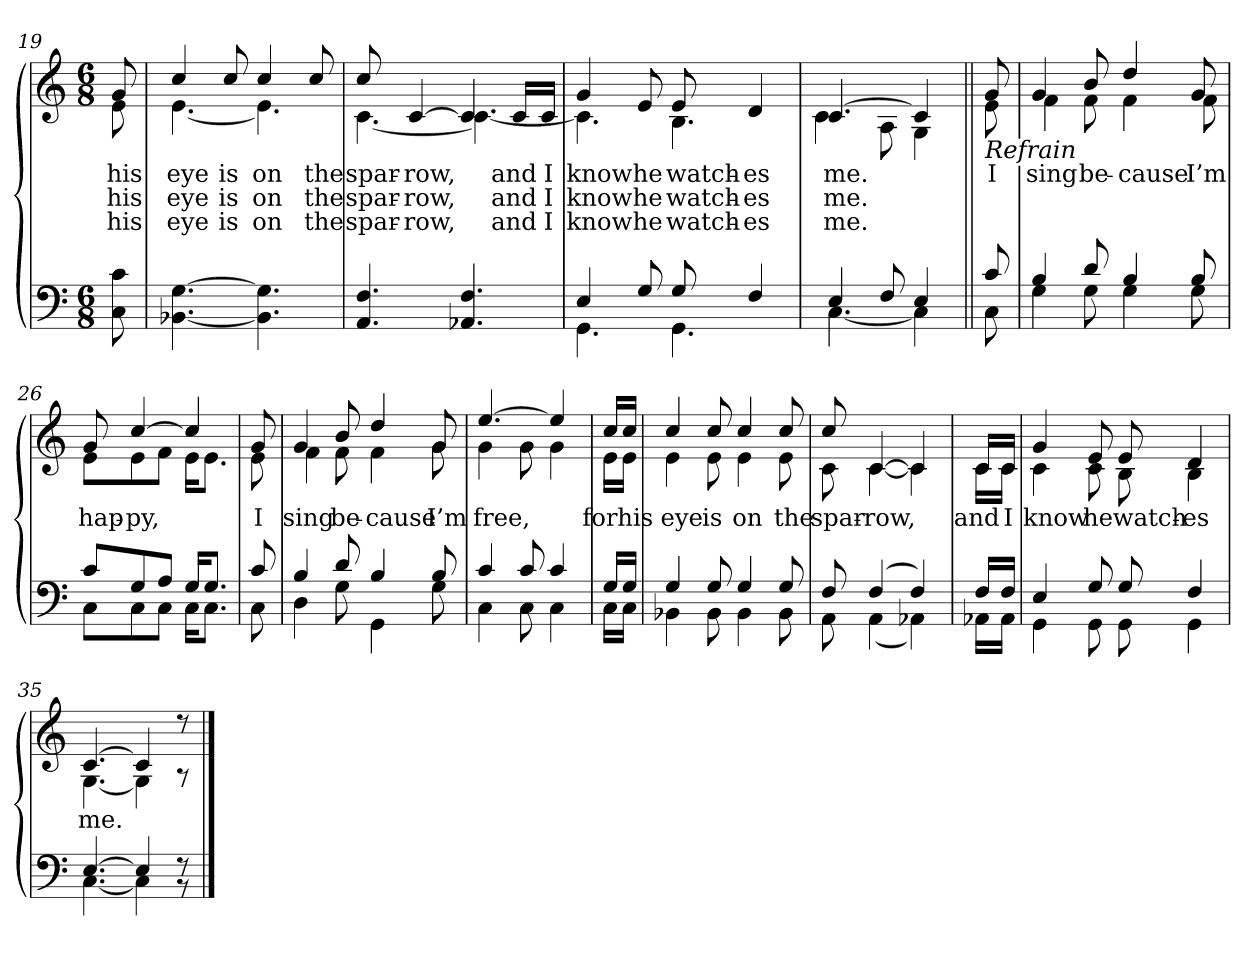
**kern	**kern	**text	**text	**text
*part2	*part1	*part1	*part1	*part1
*staff2	*staff1	*staff1	*staff1	*staff1
!!LO:LB:g=z
*clefF4	*clefG2	*	*	*
*k[]	*k[]	*	*	*
*M6/8	*M6/8	*	*	*
=19	=19	=19	=19	=19
!	!	!LO:LY:b	!LO:LY:b	!LO:LY:b
*	*^	*	*	*
8C\ 8c\	8g/	8e\	his	his	his
=20	=20	=20	=20	=20	=20
!	!	!	!LO:LY:b	!LO:LY:b	!LO:LY:b
[4.BB-X\ [4.G\	4cc/	[4.e\	eye	eye	eye
!	!	!	!LO:LY:b	!LO:LY:b	!LO:LY:b
.	8cc/	.	is	is	is
!	!	!	!LO:LY:b	!LO:LY:b	!LO:LY:b
4.BB-\] 4.G\]	4cc/	4.e\]	on	on	on
!	!	!	!LO:LY:b	!LO:LY:b	!LO:LY:b
.	8cc/	.	the	the	the
=21	=21	=21	=21	=21	=21
!	!	!	!LO:LY:b	!LO:LY:b	!LO:LY:b
4.AA/ 4.F/	8cc/	[4.c\	spar-	spar-	spar-
!	!	!	!LO:LY:b	!LO:LY:b	!LO:LY:b
.	[4c/	.	-row,	-row,	-row,
4.AA-X/ 4.F/	4c/]	4.c\_	.	.	.
!	!	!	!LO:LY:b	!LO:LY:b	!LO:LY:b
.	16c/LL	.	and	and	and
!	!	!	!LO:LY:b	!LO:LY:b	!LO:LY:b
.	16c/JJ	.	I	I	I
=22	=22	=22	=22	=22	=22
*^	*	*	*	*	*
!	!	!	!	!LO:LY:b	!LO:LY:b	!LO:LY:b
4E/	4.GG\	4g/	4.c\]	know	know	know
!	!	!	!	!LO:LY:b	!LO:LY:b	!LO:LY:b
8G/	.	8e/	.	he	he	he
!	!	!	!	!LO:LY:b	!LO:LY:b	!LO:LY:b
8G/	4.GG\	8e/	4.B\	watch-	watch-	watch-
!	!	!	!	!LO:LY:b	!LO:LY:b	!LO:LY:b
4F/	.	4d/	.	-es	-es	-es
=23	=23	=23	=23	=23	=23	=23
!	!	!	!	!LO:LY:b	!LO:LY:b	!LO:LY:b
4E/	[4.C\	[4.c/	4c\	me.	me.	me.
8F/	.	.	8A\	.	.	.
4E/	4C\]	4c/]	4G\	.	.	.
!!LO:LB:g=z	!!
=24||	=24||	=24||	=24||	=24||	=24||	=24||
!	!	!LO:TX:b:i:t=Refrain	!	!	!	!
!	!	!	!	!LO:LY:b	!	!
8c/	8C\	8g/	8e\	I	.	.
=25	=25	=25	=25	=25	=25	=25
!	!	!	!	!LO:LY:b	!	!
4B/	4G\	4g/	4f\	sing	.	.
!	!	!	!	!LO:LY:b	!	!
8d/	8G\	8b/	8f\	be-	.	.
!	!	!	!	!LO:LY:b	!	!
4B/	4G\	4dd/	4f\	-cause	.	.
!	!	!	!	!LO:LY:b	!	!
8B/	8G\	8g/	8f\	I’m	.	.
=26	=26	=26	=26	=26	=26	=26
!	!	!	!	!LO:LY:b	!	!
8c/L	8C\L	8g/	8e\L	hap-	.	.
!	!	!	!	!LO:LY:b	!	!
8G/	8C\	[4cc/	8e\	-py,	.	.
8A/J	8C\J	.	8f\J	.	.	.
16G/KL	16C\KL	4cc/]	16e\KL	.	.	.
8.G/J	8.C\J	.	8.e\J	.	.	.
=27	=27	=27	=27	=27	=27	=27
!	!	!	!	!LO:LY:b	!	!
8c/	8C\	8g/	8e\	I	.	.
=28	=28	=28	=28	=28	=28	=28
!	!	!	!	!LO:LY:b	!	!
4B/	4D\	4g/	4f\	sing	.	.
!	!	!	!	!LO:LY:b	!	!
8d/	8G\	8b/	8f\	be-	.	.
!	!	!	!	!LO:LY:b	!	!
4B/	4GG\	4dd/	4f\	-cause	.	.
!	!	!	!	!LO:LY:b	!	!
8B/	8G\	8g/	8g\	I’m	.	.
=29	=29	=29	=29	=29	=29	=29
!	!	!	!	!LO:LY:b	!	!
4c/	4C\	[4.ee/	4g\	free,	.	.
8c/	8C\	.	8g\	.	.	.
4c/	4C\	4ee/]	4g\	.	.	.
!!LO:LB:g=z	!!
=30	=30	=30	=30	=30	=30	=30
!	!	!	!	!LO:LY:b	!	!
16G/LL	16C\LL	16cc/LL	16e\LL	for	.	.
!	!	!	!	!LO:LY:b	!	!
16G/JJ	16C\JJ	16cc/JJ	16e\JJ	his	.	.
=31	=31	=31	=31	=31	=31	=31
!	!	!	!	!LO:LY:b	!	!
4G/	4BB-X\	4cc/	4e\	eye	.	.
!	!	!	!	!LO:LY:b	!	!
8G/	8BB-\	8cc/	8e\	is	.	.
!	!	!	!	!LO:LY:b	!	!
4G/	4BB-\	4cc/	4e\	on	.	.
!	!	!	!	!LO:LY:b	!	!
8G/	8BB-\	8cc/	8e\	the	.	.
=32	=32	=32	=32	=32	=32	=32
!	!	!	!	!LO:LY:b	!	!
8F/	8AA\	8cc/	8c\	spar-	.	.
!	!	!	!	!LO:LY:b	!	!
(>4F/	(<4AA\	[4c/	[4c\	-row,	.	.
4F/)	4AA-X\)	4c/]	4c\]	.	.	.
=33	=33	=33	=33	=33	=33	=33
!	!	!	!	!LO:LY:b	!	!
16F/LL	16AA-X\LL	16c/LL	16c\LL	and	.	.
!	!	!	!	!LO:LY:b	!	!
16F/JJ	16AA-\JJ	16c/JJ	16c\JJ	I	.	.
=34	=34	=34	=34	=34	=34	=34
!	!	!	!	!LO:LY:b	!	!
4E/	4GG\	4g/	4c\	know	.	.
!	!	!	!	!LO:LY:b	!	!
8G/	8GG\	8e/	8c\	he	.	.
!	!	!	!	!LO:LY:b	!	!
8G/	8GG\	8e/	8B\	watch-	.	.
!	!	!	!	!LO:LY:b	!	!
4F/	4GG\	4d/	4B\	-es	.	.
=35	=35	=35	=35	=35	=35	=35
!	!	!	!	!LO:LY:b	!	!
[4.E/	[4.C\	[4.c/	[4.G\	me.	.	.
4E/]	4C\]	4c/]	4G\]	.	.	.
8r	8r	8r	8r	.	.	.
*v	*v	*	*	*	*	*
*	*v	*v	*	*	*
==	==	==	==	==
*-	*-	*-	*-	*-
